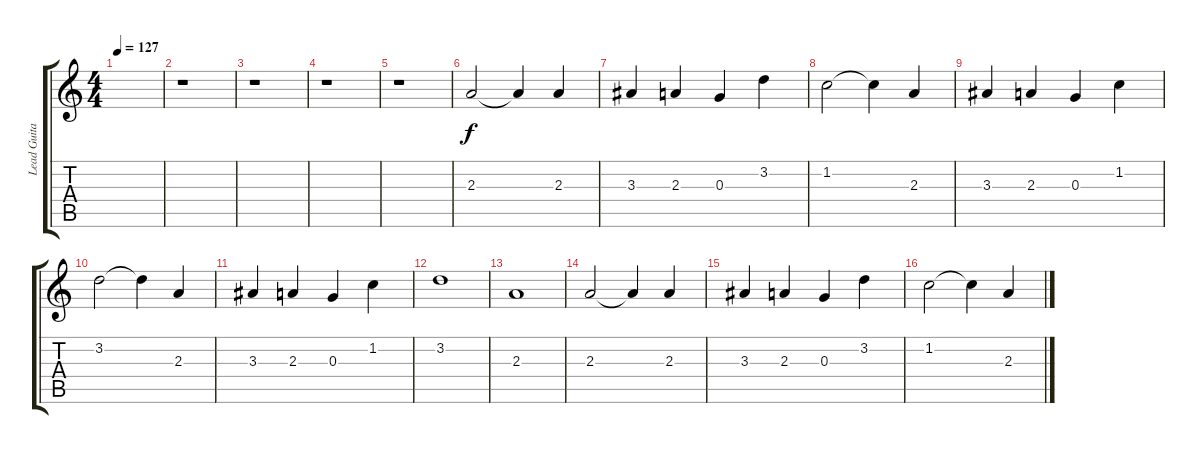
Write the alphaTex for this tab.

\track ("Lead Guitar 2" "Lead Guita") {instrument distortionguitar}
\staff {score tabs}
\tuning (E4 B3 G3 D3 A2 E2) {hide}
\ts (4 4)
\tempo 127
\clef g2
\ks c
|
r.1 |
r.1 |
r.1 |
r.1 |
2.3.2 2.3{t}.4 2.3.4 |
3.3.4 2.3.4 0.3.4 3.2.4 |
1.2.2 1.2{t}.4 2.3.4 |
3.3.4 2.3.4 0.3.4 1.2.4 |
3.2.2 3.2{t}.4 2.3.4 |
3.3.4 2.3.4 0.3.4 1.2.4 |
3.2.1 |
2.3.1 |
2.3.2 2.3{t}.4 2.3.4 |
3.3.4 2.3.4 0.3.4 3.2.4 |
1.2.2 1.2{t}.4 2.3.4
